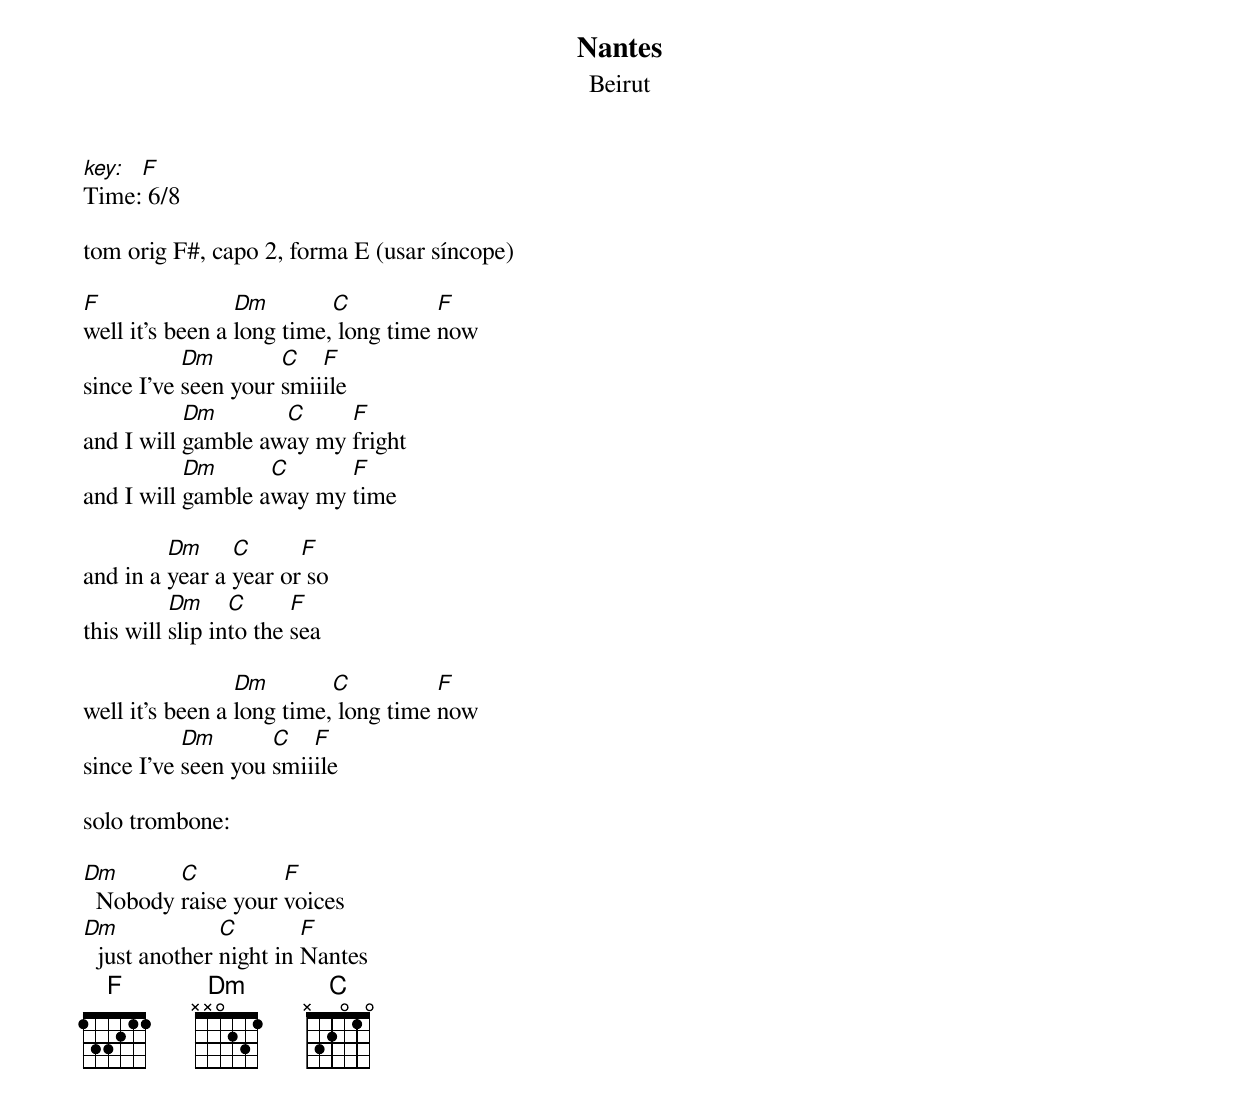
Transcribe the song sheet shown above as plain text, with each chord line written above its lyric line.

Nantes
Beirut
key: F
Time: 6/8

tom orig F#, capo 2, forma E (usar síncope)

F                Dm        C          F
well it's been a long time, long time now
           Dm        C   F
since I've seen your smiiile
           Dm       C     F
and I will gamble away my fright
           Dm      C      F
and I will gamble away my time

         Dm     C      F
and in a year a year or so
          Dm     C      F
this will slip into the sea

                 Dm        C          F
well it's been a long time, long time now
           Dm       C   F
since I've seen you smiiile

solo trombone:

Dm       C          F
  Nobody raise your voices
Dm             C        F
  just another night in Nantes
